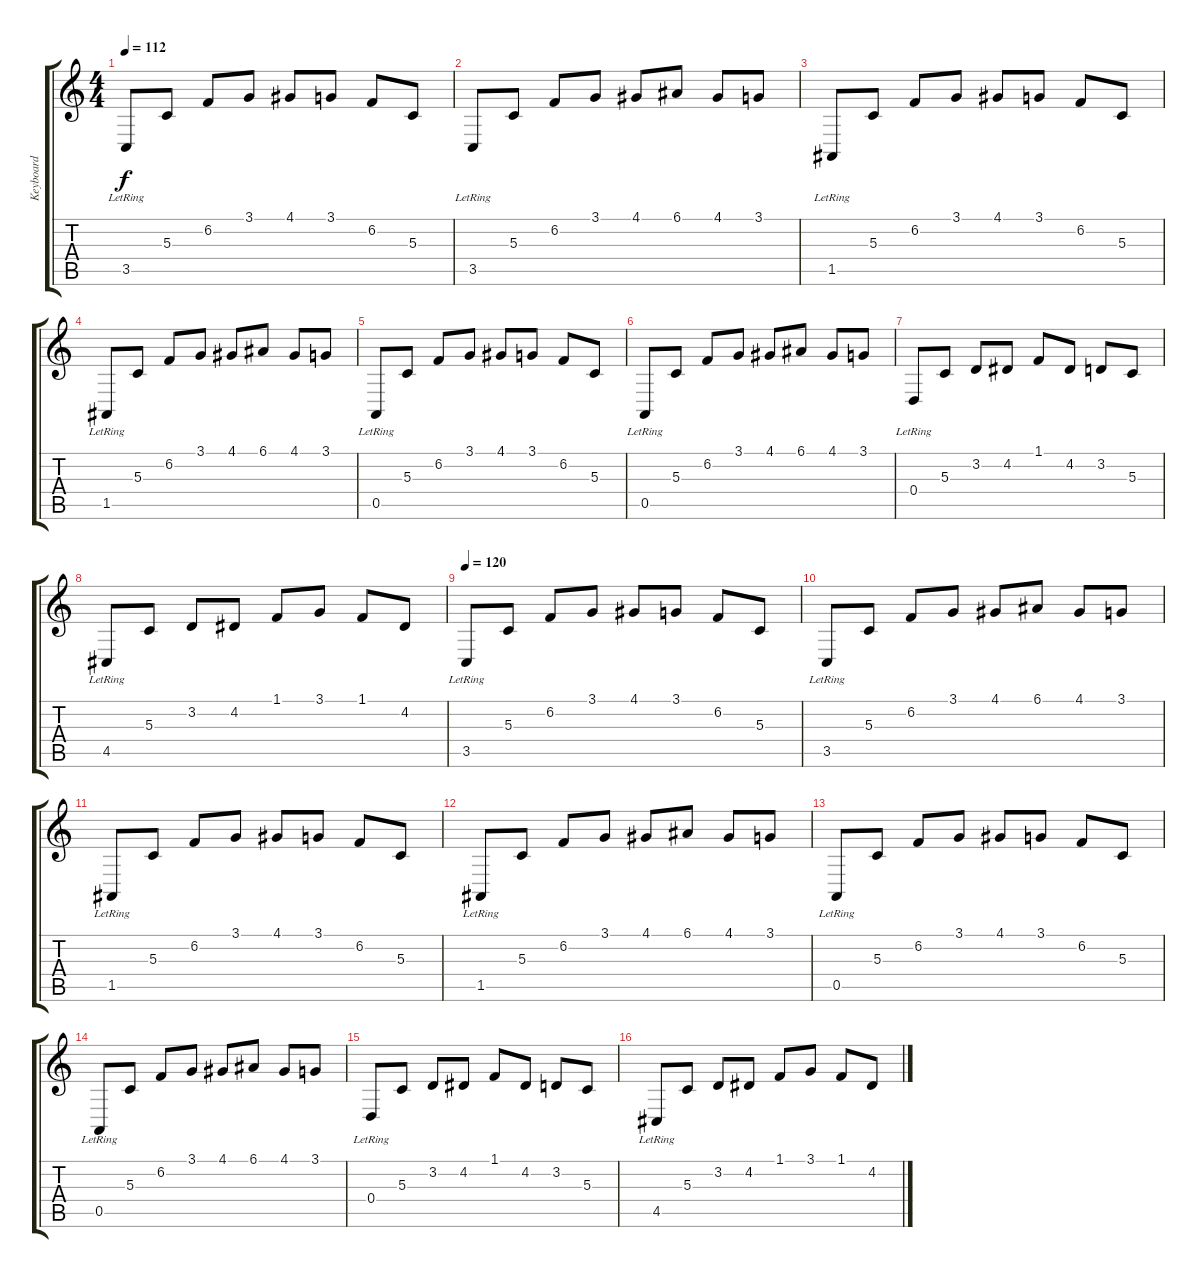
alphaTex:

\track ("Keyboard" "Keyboard") {instrument pad4choir}
\staff {score tabs}
\tuning (E4 B3 G3 D3 A2 E2) {hide}
\ts (4 4)
\tempo 112
\clef g2
\ks c
3.5{lr}.8{dy f instrument harpsichord} 5.3.8 6.2.8 3.1.8 4.1.8 3.1.8 6.2.8 5.3.8 |
3.5{lr}.8 5.3.8 6.2.8 3.1.8 4.1.8 6.1.8 4.1.8 3.1.8 |
1.5{lr}.8 5.3.8 6.2.8 3.1.8 4.1.8 3.1.8 6.2.8 5.3.8 |
1.5{lr}.8 5.3.8 6.2.8 3.1.8 4.1.8 6.1.8 4.1.8 3.1.8 |
0.5{lr}.8 5.3.8 6.2.8 3.1.8 4.1.8 3.1.8 6.2.8 5.3.8 |
0.5{lr}.8 5.3.8 6.2.8 3.1.8 4.1.8 6.1.8 4.1.8 3.1.8 |
0.4{lr}.8 5.3.8 3.2.8 4.2.8 1.1.8 4.2.8 3.2.8 5.3.8 |
4.5{lr}.8 5.3.8 3.2.8 4.2.8 1.1.8 3.1.8 1.1.8 4.2.8 |
\tempo 120
3.5{lr}.8 5.3.8 6.2.8 3.1.8 4.1.8 3.1.8 6.2.8 5.3.8 |
3.5{lr}.8 5.3.8 6.2.8 3.1.8 4.1.8 6.1.8 4.1.8 3.1.8 |
1.5{lr}.8 5.3.8 6.2.8 3.1.8 4.1.8 3.1.8 6.2.8 5.3.8 |
1.5{lr}.8 5.3.8 6.2.8 3.1.8 4.1.8 6.1.8 4.1.8 3.1.8 |
0.5{lr}.8 5.3.8 6.2.8 3.1.8 4.1.8 3.1.8 6.2.8 5.3.8 |
0.5{lr}.8 5.3.8 6.2.8 3.1.8 4.1.8 6.1.8 4.1.8 3.1.8 |
0.4{lr}.8 5.3.8 3.2.8 4.2.8 1.1.8 4.2.8 3.2.8 5.3.8 |
4.5{lr}.8 5.3.8 3.2.8 4.2.8 1.1.8 3.1.8 1.1.8 4.2.8
